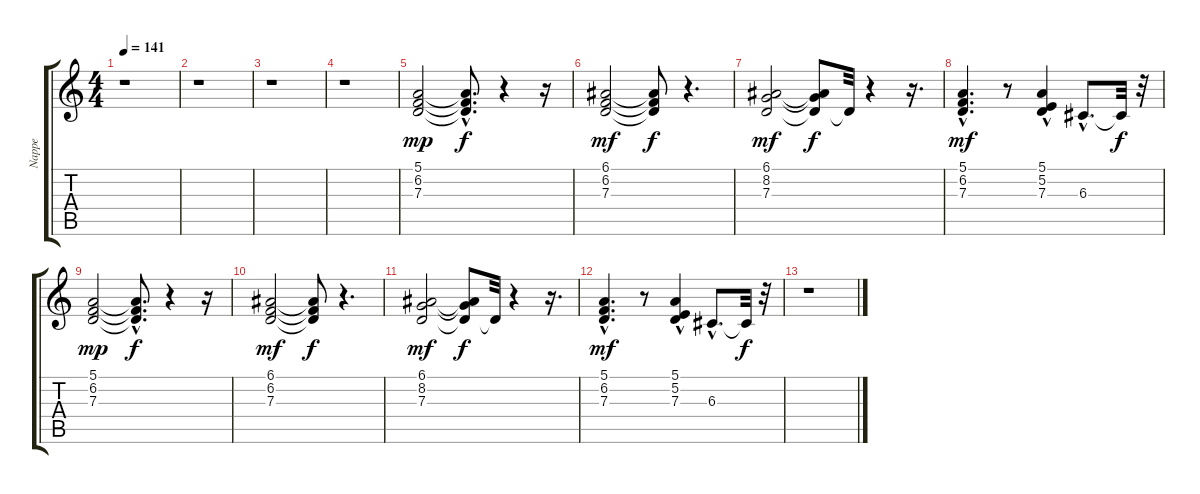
\track ("Nappe" "Nappe") {instrument choiraahs}
\staff {score tabs}
\tuning (E4 B3 G3 D3 A2 E2) {hide}
\ts (4 4)
\tempo 141
\clef g2
\ks c
r.1{dy f} |
r.1 |
r.1 |
r.1 |
(5.1 6.2 7.3).2{dy mp} (5.1{t} 6.2{hac t} 7.3{hac t}).8{d dy f} r.4 r.16 |
(6.1 6.2 7.3).2{dy mf} (6.1{t} 6.2{t} 7.3{t}).8{dy f} r.4{d} |
(6.1 8.2 7.3).2{dy mf} (6.1{t} 8.2{t} 7.3{t}).8{dy f} 7.3{t}.32 r.4 r.16{d} |
(5.1{hac} 6.2 7.3{hac}).4{d dy mf} r.8 (5.1{hac} 5.2{hac} 7.3{hac}).4 6.3{hac}.8{d} 6.3{t}.32{dy f} r.32 |
(5.1 6.2 7.3).2{dy mp} (5.1{t} 6.2{hac t} 7.3{hac t}).8{d dy f} r.4 r.16 |
(6.1 6.2 7.3).2{dy mf} (6.1{t} 6.2{t} 7.3{t}).8{dy f} r.4{d} |
(6.1 8.2 7.3).2{dy mf} (6.1{t} 8.2{t} 7.3{t}).8{dy f} 7.3{t}.32 r.4 r.16{d} |
(5.1{hac} 6.2 7.3{hac}).4{d dy mf} r.8 (5.1{hac} 5.2{hac} 7.3{hac}).4 6.3{hac}.8{d} 6.3{t}.32{dy f} r.32 |
r.1
